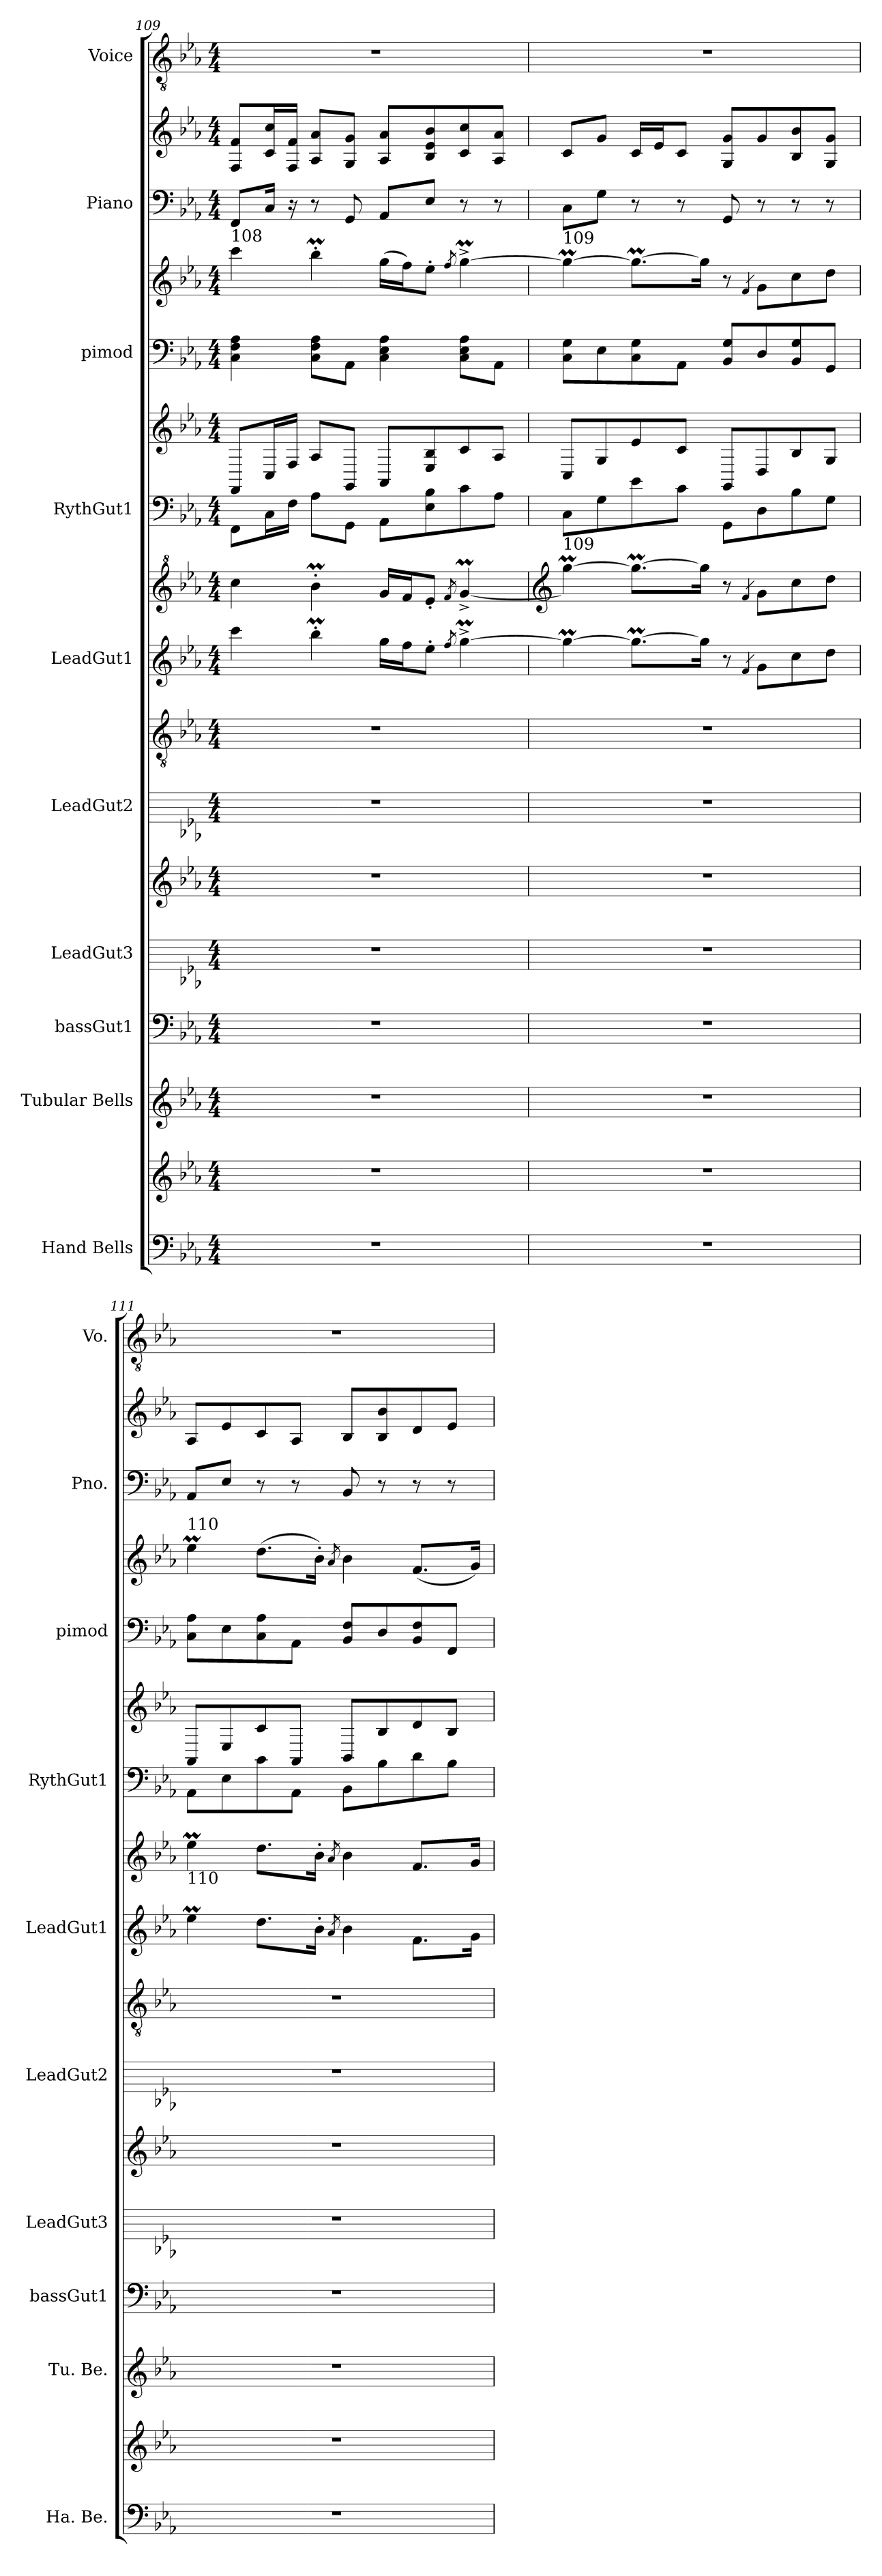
**kern	**kern	**kern	**kern	**kern	**kern	**kern	**kern	**kern	**kern	**kern	**kern	**kern	**kern	**kern	**kern	**kern
*part10	*part10	*part9	*part8	*part7	*part7	*part6	*part6	*part5	*part5	*part4	*part4	*part3	*part3	*part2	*part2	*part1
*staff17	*staff16	*staff15	*staff14	*staff13	*staff12	*staff11	*staff10	*staff9	*staff8	*staff7	*staff6	*staff5	*staff4	*staff3	*staff2	*staff1
*I"Hand Bells	*	*I"Tubular Bells	*I"bassGut1	*I"LeadGut3	*	*I"LeadGut2	*	*I"LeadGut1	*	*I"RythGut1	*	*I"pimod	*	*I"Piano	*	*I"Voice
*I'Ha. Be.	*	*I'Tu. Be.	*I'bassGut1	*I'LeadGut3	*	*I'LeadGut2	*	*I'LeadGut1	*	*I'RythGut1	*	*I'pimod	*	*I'Pno.	*	*I'Vo.
*clefF4	*clefG2	*clefG2	*clefF4	*	*clefG2	*	*clefGv2	*	*clefG^2	*	*clefG2	*clefF4	*clefG2	*clefF4	*clefG2	*clefGv2
*k[b-e-a-]	*k[b-e-a-]	*k[b-e-a-]	*k[b-e-a-]	*k[b-e-a-]	*k[b-e-a-]	*k[b-e-a-]	*k[b-e-a-]	*k[b-e-a-]	*k[b-e-a-]	*k[b-e-a-]	*k[b-e-a-]	*k[b-e-a-]	*k[b-e-a-]	*k[b-e-a-]	*k[b-e-a-]	*k[b-e-a-]
*M4/4	*M4/4	*M4/4	*M4/4	*M4/4	*M4/4	*M4/4	*M4/4	*M4/4	*M4/4	*M4/4	*M4/4	*M4/4	*M4/4	*M4/4	*M4/4	*M4/4
=109	=109	=109	=109	=109	=109	=109	=109	=109	=109	=109	=109	=109	=109	=109	=109	=109
!	!	!	!	!	!	!	!	!	!	!	!	!	!LO:TX:a:t=108	!	!	!
1r	1r	1r	1r	1r	1r	1r	1r	4ccc\	4ccc\	8FF\L	8FF/L	4C\ 4F\ 4A-\	4ccc\	8FF/L	8F/ 8f/L	1r
.	.	.	.	.	.	.	.	.	.	16C\L	16C/L	.	.	16C/Jk	16c/ 16cc/L	.
.	.	.	.	.	.	.	.	.	.	16F\JJ	16F/JJ	.	.	16r	16F/ 16f/JJ	.
.	.	.	.	.	.	.	.	4bb-M'\	4bb-M'\	8A-\L	8A-/L	8C\ 8F\ 8A-\L	4bb-M'\	8r	8A-/ 8a-/L	.
.	.	.	.	.	.	.	.	.	.	8GG\J	8GG/J	8AA-\J	.	8GG/	8G/ 8g/J	.
.	.	.	.	.	.	.	.	16gg\LL	16gg/LL	8AA-\L	8AA-/L	4C\ 4E-\ 4A-\	(16gg\LL	8AA-/L	8A-/ 8a-/L	.
.	.	.	.	.	.	.	.	16ff\J	16ff/J	.	.	.	16ff\J)	.	.	.
.	.	.	.	.	.	.	.	8ee-'\J	8ee-'/J	8E-\ 8B-\	8E-/ 8B-/	.	8ee-'\J	8E-/J	8B-/ 8e-/ 8b-/	.
.	.	.	.	.	.	.	.	8qff/	8qff/	.	.	.	8qff/	.	.	.
.	.	.	.	.	.	.	.	[4ggm^\	[4ggm^/	8c\	8c/	8C\ 8E-\ 8A-\L	[4ggm^\	8r	8c/ 8cc/	.
.	.	.	.	.	.	.	.	.	.	8A-\J	8A-/J	8AA-\J	.	8r	8A-/ 8a-/J	.
!!LO:PB:g=z
=110	=110	=110	=110	=110	=110	=110	=110	=110	=110	=110	=110	=110	=110	=110	=110	=110
*	*	*	*	*	*	*	*	*	*clefG2	*	*	*	*	*	*	*
!	!	!	!	!	!	!	!	!	!	!	!	!	!LO:TX:a:t=109	!	!	!
!	!	!	!	!	!	!	!	!	!LO:TX:a:t=109	!	!	!	!	!	!	!
1r	1r	1r	1r	1r	1r	1r	1r	4ggm\_	4ggm\_	8C\L	8C/L	8C\ 8G\L	4ggm\_	8C\L	8c/L	1r
.	.	.	.	.	.	.	.	.	.	8G\	8G/	8E-\	.	8G\J	8g/J	.
.	.	.	.	.	.	.	.	8.ggm\L_	8.ggm\L_	8e-\	8e-/	8C\ 8G\	8.ggm\L_	8r	16c/LL	.
.	.	.	.	.	.	.	.	.	.	.	.	.	.	.	16e-/J	.
.	.	.	.	.	.	.	.	.	.	8c\J	8c/J	8AA-\J	.	8r	8c/J	.
.	.	.	.	.	.	.	.	16gg\Jk]	16gg\Jk]	.	.	.	16gg\Jk]	.	.	.
.	.	.	.	.	.	.	.	8r	8r	8GG\L	8GG/L	8BB-/ 8G/L	8r	8GG/	8G/ 8g/L	.
.	.	.	.	.	.	.	.	4qf/	4qf/	.	.	.	4qf/	.	.	.
.	.	.	.	.	.	.	.	8g\L	8g\L	8D\	8D/	8D/	8g\L	8r	8g/	.
.	.	.	.	.	.	.	.	8cc\	8cc\	8B-\	8B-/	8BB-/ 8G/	8cc\	8r	8B-/ 8b-/	.
.	.	.	.	.	.	.	.	8dd\J	8dd\J	8G\J	8G/J	8GG/J	8dd\J	8r	8G/ 8g/J	.
=111	=111	=111	=111	=111	=111	=111	=111	=111	=111	=111	=111	=111	=111	=111	=111	=111
!	!	!	!	!	!	!	!	!	!	!	!	!	!LO:TX:a:t=110	!	!	!
!	!	!	!	!	!	!	!	!	!LO:TX:b:t=110	!	!	!	!	!	!	!
1r	1r	1r	1r	1r	1r	1r	1r	4ee-M\	4ee-M\	8AA-\L	8AA-/L	8C\ 8A-\L	4ee-M\	8AA-/L	8A-/L	1r
.	.	.	.	.	.	.	.	.	.	8E-\	8E-/	8E-\	.	8E-/J	8e-/	.
.	.	.	.	.	.	.	.	8.dd\L	8.dd\L	8c\	8c/	8C\ 8A-\	(8.dd\L	8r	8c/	.
.	.	.	.	.	.	.	.	.	.	8AA-\J	8AA-/J	8AA-\J	.	8r	8A-/J	.
.	.	.	.	.	.	.	.	16b-'\Jk	16b-'\Jk	.	.	.	16b-'\Jk)	.	.	.
.	.	.	.	.	.	.	.	8qa-/	8qa-/	.	.	.	8qa-/	.	.	.
.	.	.	.	.	.	.	.	4b-\	4b-\	8BB-\L	8BB-/L	8BB-/ 8F/L	4b-\	8BB-/	8B-/L	.
.	.	.	.	.	.	.	.	.	.	8B-\	8B-/	8D/	.	8r	8B-/ 8b-/	.
.	.	.	.	.	.	.	.	8.f\L	8.f/L	8d\	8d/	8BB-/ 8F/	(8.f/L	8r	8d/	.
.	.	.	.	.	.	.	.	.	.	8B-\J	8B-/J	8FF/J	.	8r	8e-/J	.
.	.	.	.	.	.	.	.	16g\Jk	16g/Jk	.	.	.	16g/Jk)	.	.	.
=	=	=	=	=	=	=	=	=	=	=	=	=	=	=	=	=
*-	*-	*-	*-	*-	*-	*-	*-	*-	*-	*-	*-	*-	*-	*-	*-	*-
